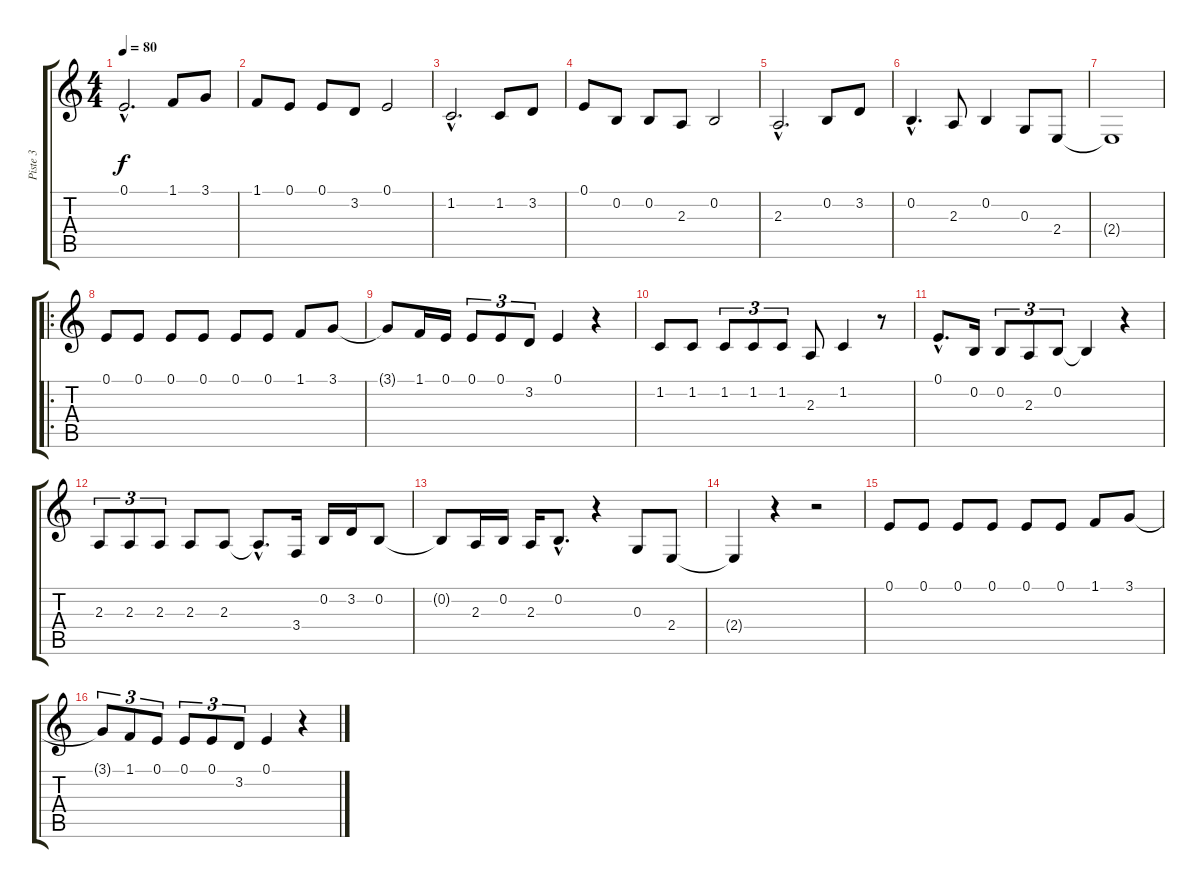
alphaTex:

\track ("Piste 3" "Piste 3") {instrument choiraahs}
\staff {score tabs}
\tuning (E4 B3 G3 D3 A2 E2) {hide}
\ts (4 4)
\tempo 80
\clef g2
\ks c
0.1{hac}.2{d dy f instrument choiraahs} 1.1.8 3.1.8 |
1.1.8 0.1.8 0.1.8 3.2.8 0.1.2 |
1.2{hac}.2{d} 1.2.8 3.2.8 |
0.1.8 0.2.8 0.2.8 2.3.8 0.2.2 |
2.3{hac}.2{d} 0.2.8 3.2.8 |
0.2{hac}.4{d} 2.3.8 0.2.4 0.3.8 2.4.8 |
2.4{t}.1 |
\ro
0.1.8 0.1.8 0.1.8 0.1.8 0.1.8 0.1.8 1.1.8 3.1.8 |
3.1{t}.8 1.1.16 0.1.16 0.1.8{tu (3 2)} 0.1.8{tu (3 2)} 3.2.8{tu (3 2)} 0.1.4 r.4 |
1.2.8 1.2.8 1.2.8{tu (3 2)} 1.2.8{tu (3 2)} 1.2.8{tu (3 2)} 2.3.8 1.2.4 r.8 |
0.1{hac}.8{d} 0.2.16 0.2.8{tu (3 2)} 2.3.8{tu (3 2)} 0.2.8{tu (3 2)} 0.2{t}.4 r.4 |
2.3.8{tu (3 2)} 2.3.8{tu (3 2)} 2.3.8{tu (3 2)} 2.3.8 2.3.8 2.3{hac t}.8{d} 3.4.16 0.2.16 3.2.16 0.2.8 |
0.2{t}.8 2.3.16 0.2.16 2.3.16 0.2{hac}.8{d} r.4 0.3.8 2.4.8 |
2.4{t}.4 r.4 r.2 |
0.1.8 0.1.8 0.1.8 0.1.8 0.1.8 0.1.8 1.1.8 3.1.8 |
3.1{t}.8{tu (3 2)} 1.1.8{tu (3 2)} 0.1.8{tu (3 2)} 0.1.8{tu (3 2)} 0.1.8{tu (3 2)} 3.2.8{tu (3 2)} 0.1.4 r.4
